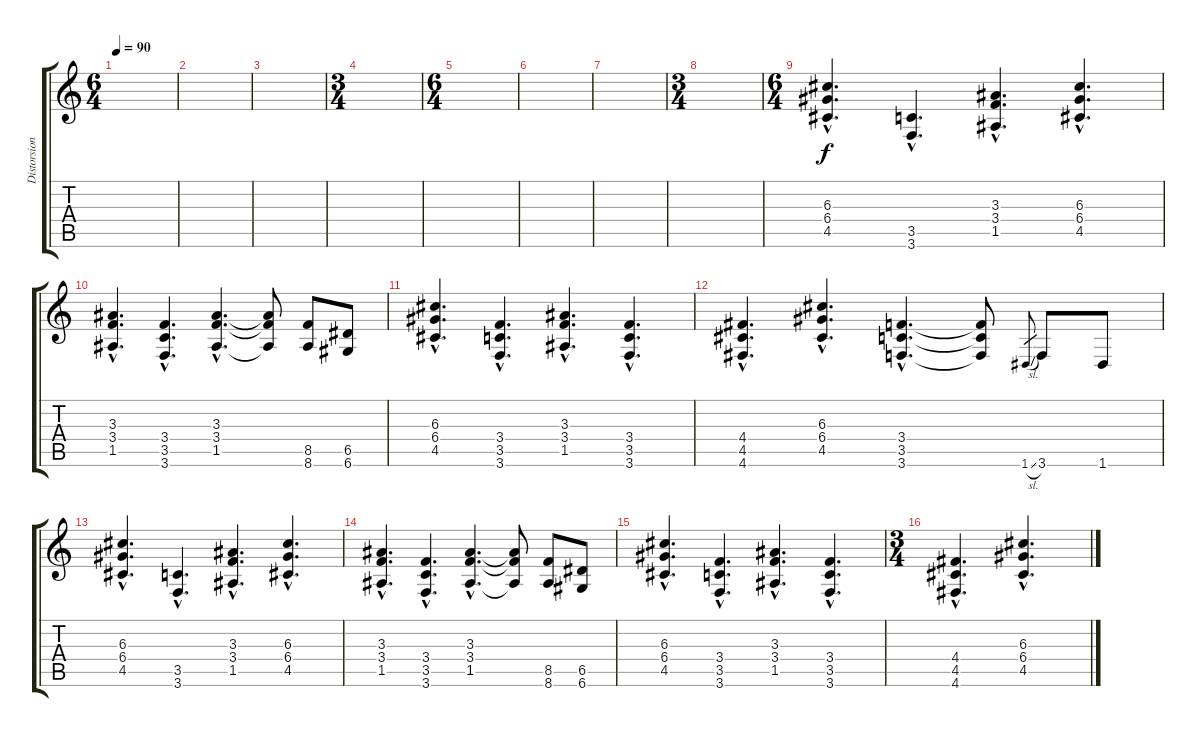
\track ("Distorsion " "Distorsion") {instrument distortionguitar}
\staff {score tabs}
\tuning (E4 B3 G3 D3 A2 D2) {hide}
\ts (6 4)
\tempo 90
\clef g2
\ks c
|
|
|
\ts (3 4)
|
\ts (6 4)
|
|
|
\ts (3 4)
|
\ts (6 4)
(6.3{hac} 6.4{hac} 4.5{hac}).4{d} (3.5{hac} 3.6{hac}).4{d} (3.3{hac} 3.4{hac} 1.5{hac}).4{d} (6.3{hac} 6.4{hac} 4.5{hac}).4{d} |
(3.3{hac} 3.4{hac} 1.5{hac}).4{d} (3.4{hac} 3.5{hac} 3.6{hac}).4{d} (3.3{hac} 3.4{hac} 1.5{hac}).4{d} (3.3{t} 3.4{t} 1.5{t}).8 (8.5 8.6).8 (6.5 6.6).8 |
(6.3{hac} 6.4{hac} 4.5{hac}).4{d} (3.4{hac} 3.5{hac} 3.6{hac}).4{d} (3.3{hac} 3.4{hac} 1.5{hac}).4{d} (3.4{hac} 3.5{hac} 3.6{hac}).4{d} |
(4.4{hac} 4.5{hac} 4.6{hac}).4{d} (6.3{hac} 6.4{hac} 4.5{hac}).4{d} (3.4{hac} 3.5{hac} 3.6{hac}).4{d} (3.4{t} 3.5{t} 3.6{t}).8 1.6{sl}.8{gr} 3.6.8 1.6.8 |
(6.3{hac} 6.4{hac} 4.5{hac}).4{d} (3.5{hac} 3.6{hac}).4{d} (3.3{hac} 3.4{hac} 1.5{hac}).4{d} (6.3{hac} 6.4{hac} 4.5{hac}).4{d} |
(3.3{hac} 3.4{hac} 1.5{hac}).4{d} (3.4{hac} 3.5{hac} 3.6{hac}).4{d} (3.3{hac} 3.4{hac} 1.5{hac}).4{d} (3.3{t} 3.4{t} 1.5{t}).8 (8.5 8.6).8 (6.5 6.6).8 |
(6.3{hac} 6.4{hac} 4.5{hac}).4{d} (3.4{hac} 3.5{hac} 3.6{hac}).4{d} (3.3{hac} 3.4{hac} 1.5{hac}).4{d} (3.4{hac} 3.5{hac} 3.6{hac}).4{d} |
\ts (3 4)
(4.4{hac} 4.5{hac} 4.6{hac}).4{d} (6.3{hac} 6.4{hac} 4.5{hac}).4{d}
